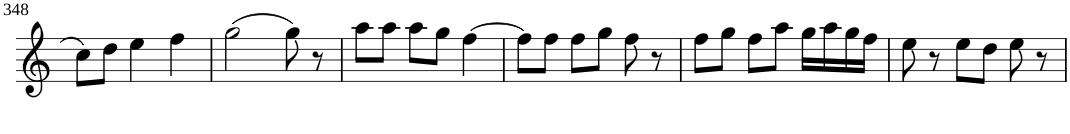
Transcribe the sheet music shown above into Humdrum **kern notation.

**kern
*part1
*staff1
*I"Violin
!!LO:PB:g=z
*clefG2
*k[]
*M3/4
=348
8cc\L
8dd\J
4ee\
4ff\
=349
(2gg\
8gg\)
8r
=350
8aa\L
8aa\J
8aa\L
8gg\J
[4ff\
=351
8ff\L]
8ff\J
8ff\L
8gg\J
8ff\
8r
=352
8ff\L
8gg\J
8ff\L
8aa\J
16gg\LL
16aa\
16gg\
16ff\JJ
=353
8ee\
8r
8ee\L
8dd\J
8ee\
8r
=
*-
